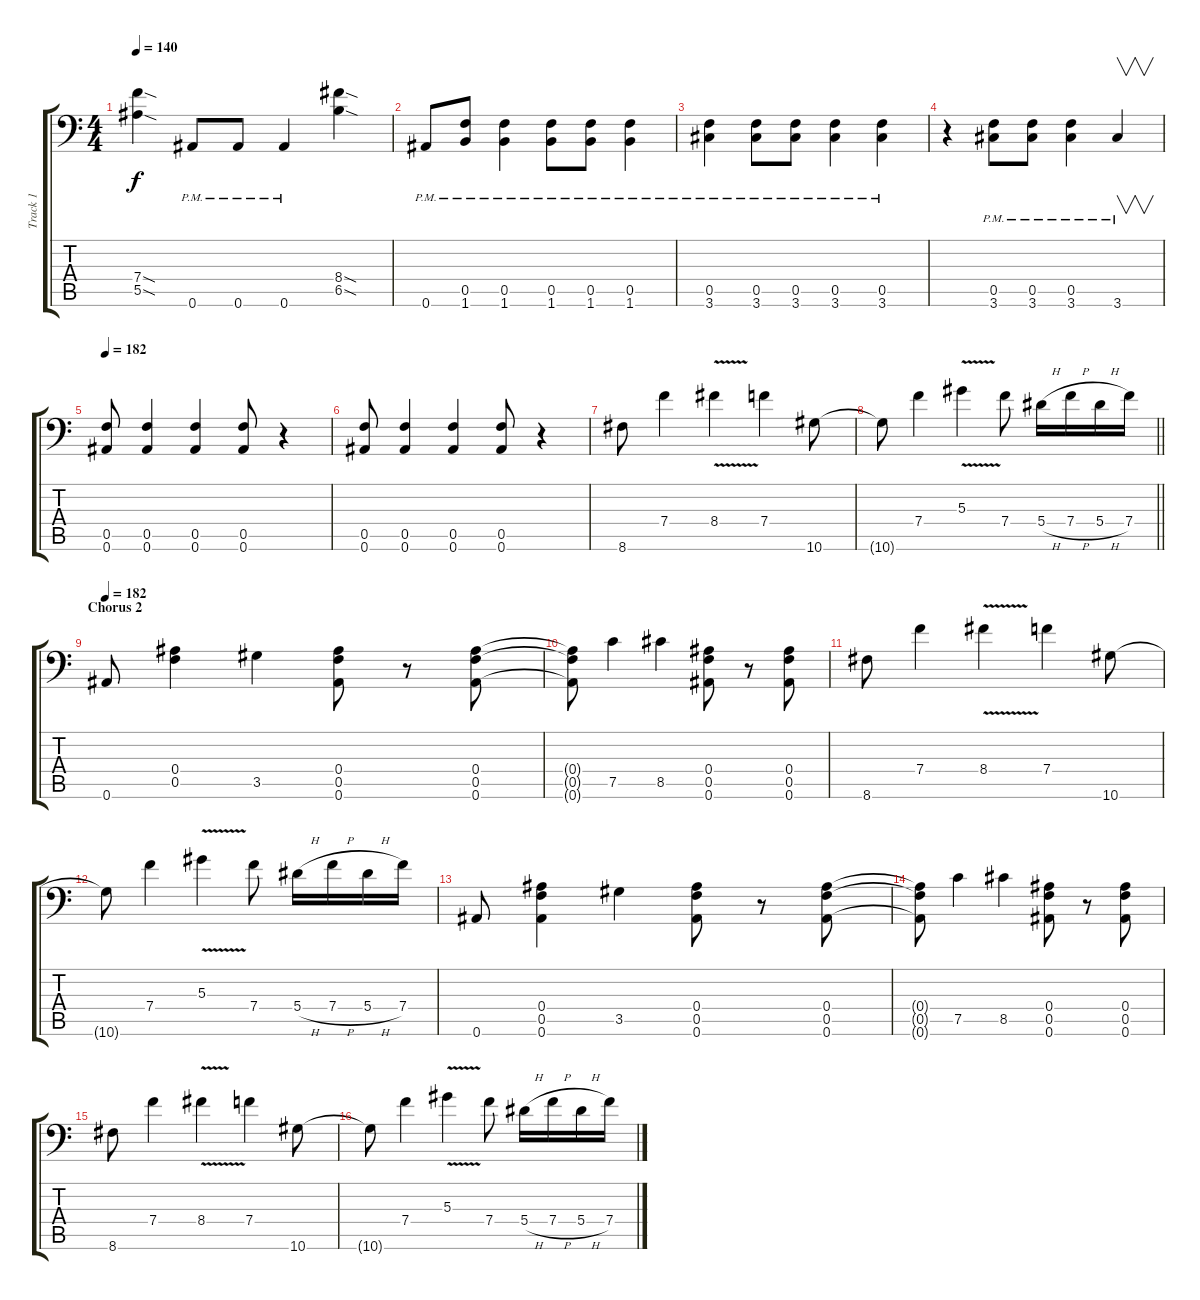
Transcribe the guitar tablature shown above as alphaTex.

\track ("Track 1" "Track 1") {instrument distortionguitar}
\staff {score tabs}
\tuning (C4 G3 Eb3 Bb2 F2 Bb1) {hide}
\ts (4 4)
\tempo 140
\clef f4
\ks c
(7.4{sod} 5.5{sod}).4{dy f} 0.6{pm}.8 0.6{pm}.8 0.6{pm}.4 (8.4{sod} 6.5{sod}).4 |
0.6{pm}.8 (0.5{pm} 1.6{pm}).8 (0.5{pm} 1.6{pm}).4 (0.5{pm} 1.6{pm}).8 (0.5{pm} 1.6{pm}).8 (0.5{pm} 1.6{pm}).4 |
(0.5{pm} 3.6{pm}).4 (0.5{pm} 3.6{pm}).8 (0.5{pm} 3.6{pm}).8 (0.5{pm} 3.6{pm}).4 (0.5{pm} 3.6{pm}).4 |
r.4 (0.5{pm} 3.6{pm}).8 (0.5{pm} 3.6{pm}).8 (0.5{pm} 3.6{pm}).4 3.6{pm}.4{v} |
\tempo 182
(0.5 0.6).8 (0.5 0.6).4 (0.5 0.6).4 (0.5 0.6).8 r.4 |
(0.5 0.6).8 (0.5 0.6).4 (0.5 0.6).4 (0.5 0.6).8 r.4 |
8.6.8 7.4.4 8.4{v}.4 7.4.4 10.6.8 |
\barLineRight lightlight
10.6{t}.8 7.4.4 5.3{v}.4 7.4.8 5.4{h}.16 7.4{h}.16 5.4{h}.16 7.4.16 |
\section ("" "Chorus 2")
\tempo 182
0.6.8 (0.4 0.5).4 3.5.4 (0.4 0.5 0.6).8 r.8 (0.4 0.5 0.6).8 |
(0.4{t} 0.5{t} 0.6{t}).8 7.5.4 8.5.4 (0.4 0.5 0.6).8 r.8 (0.4 0.5 0.6).8 |
8.6.8 7.4.4 8.4{v}.4 7.4.4 10.6.8 |
10.6{t}.8 7.4.4 5.3{v}.4 7.4.8 5.4{h}.16 7.4{h}.16 5.4{h}.16 7.4.16 |
0.6.8 (0.4 0.5 0.6).4 3.5.4 (0.4 0.5 0.6).8 r.8 (0.4 0.5 0.6).8 |
(0.4{t} 0.5{t} 0.6{t}).8 7.5.4 8.5.4 (0.4 0.5 0.6).8 r.8 (0.4 0.5 0.6).8 |
8.6.8 7.4.4 8.4{v}.4 7.4.4 10.6.8 |
10.6{t}.8 7.4.4 5.3{v}.4 7.4.8 5.4{h}.16 7.4{h}.16 5.4{h}.16 7.4.16
